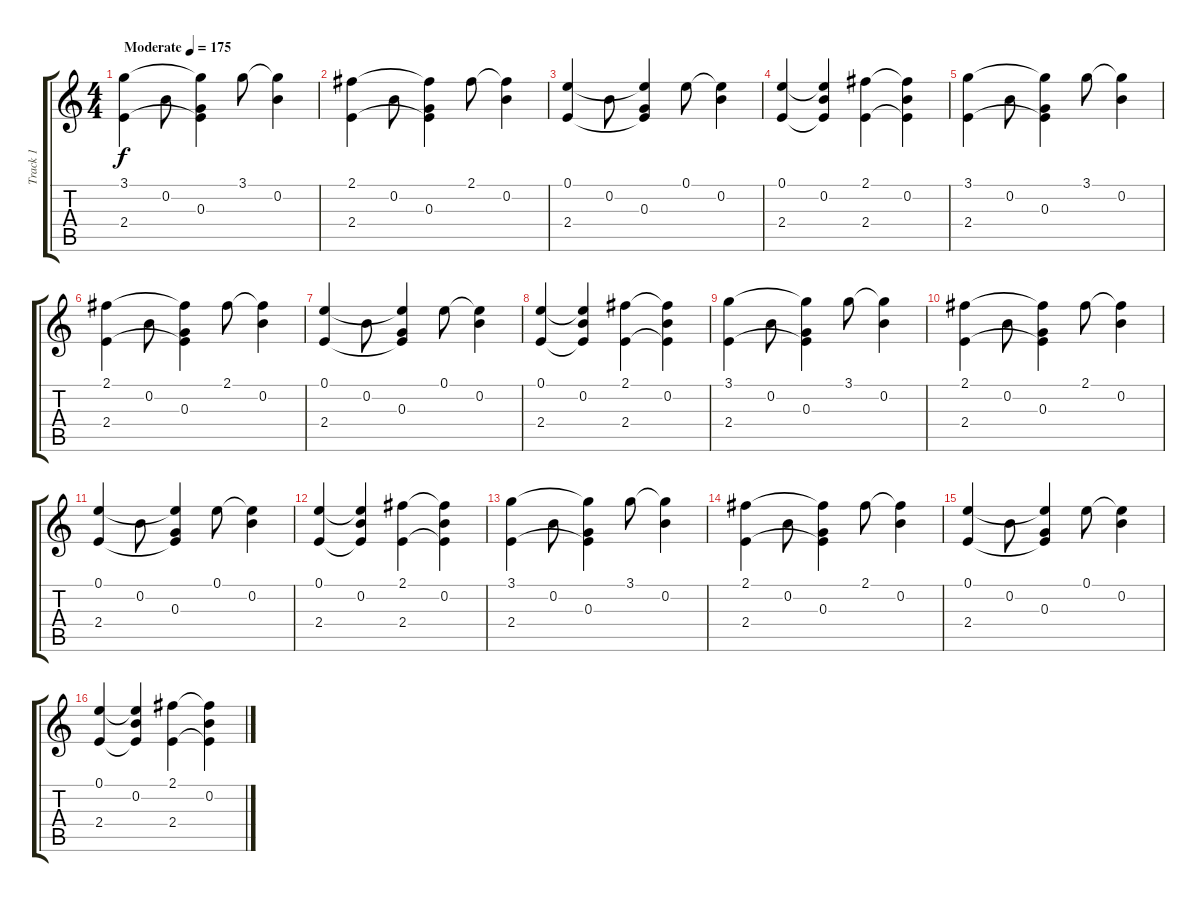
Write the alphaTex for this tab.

\track ("Track 1" "Track 1") {instrument acousticguitarsteel}
\staff {score tabs}
\tuning (E4 B3 G3 D3 A2 E2) {hide}
\ts (4 4)
\tempo (175 "Moderate")
\clef g2
\ks c
(3.1 2.4).4{dy f instrument acousticguitarsteel} 0.2.8 (3.1{t} 0.3 2.4{t}).4 3.1.8 (3.1{t} 0.2).4 |
(2.1 2.4).4 0.2.8 (2.1{t} 0.3 2.4{t}).4 2.1.8 (2.1{t} 0.2).4 |
(0.1 2.4).4 0.2.8 (0.1{t} 0.3 2.4{t}).4 0.1.8 (0.1{t} 0.2).4 |
(0.1 2.4).4 (0.1{t} 0.2 2.4{t}).4 (2.1 2.4).4 (2.1{t} 0.2 2.4{t}).4 |
(3.1 2.4).4 0.2.8 (3.1{t} 0.3 2.4{t}).4 3.1.8 (3.1{t} 0.2).4 |
(2.1 2.4).4 0.2.8 (2.1{t} 0.3 2.4{t}).4 2.1.8 (2.1{t} 0.2).4 |
(0.1 2.4).4 0.2.8 (0.1{t} 0.3 2.4{t}).4 0.1.8 (0.1{t} 0.2).4 |
(0.1 2.4).4 (0.1{t} 0.2 2.4{t}).4 (2.1 2.4).4 (2.1{t} 0.2 2.4{t}).4 |
(3.1 2.4).4 0.2.8 (3.1{t} 0.3 2.4{t}).4 3.1.8 (3.1{t} 0.2).4 |
(2.1 2.4).4 0.2.8 (2.1{t} 0.3 2.4{t}).4 2.1.8 (2.1{t} 0.2).4 |
(0.1 2.4).4 0.2.8 (0.1{t} 0.3 2.4{t}).4 0.1.8 (0.1{t} 0.2).4 |
(0.1 2.4).4 (0.1{t} 0.2 2.4{t}).4 (2.1 2.4).4 (2.1{t} 0.2 2.4{t}).4 |
(3.1 2.4).4 0.2.8 (3.1{t} 0.3 2.4{t}).4 3.1.8 (3.1{t} 0.2).4 |
(2.1 2.4).4 0.2.8 (2.1{t} 0.3 2.4{t}).4 2.1.8 (2.1{t} 0.2).4 |
(0.1 2.4).4 0.2.8 (0.1{t} 0.3 2.4{t}).4 0.1.8 (0.1{t} 0.2).4 |
(0.1 2.4).4 (0.1{t} 0.2 2.4{t}).4 (2.1 2.4).4 (2.1{t} 0.2 2.4{t}).4
